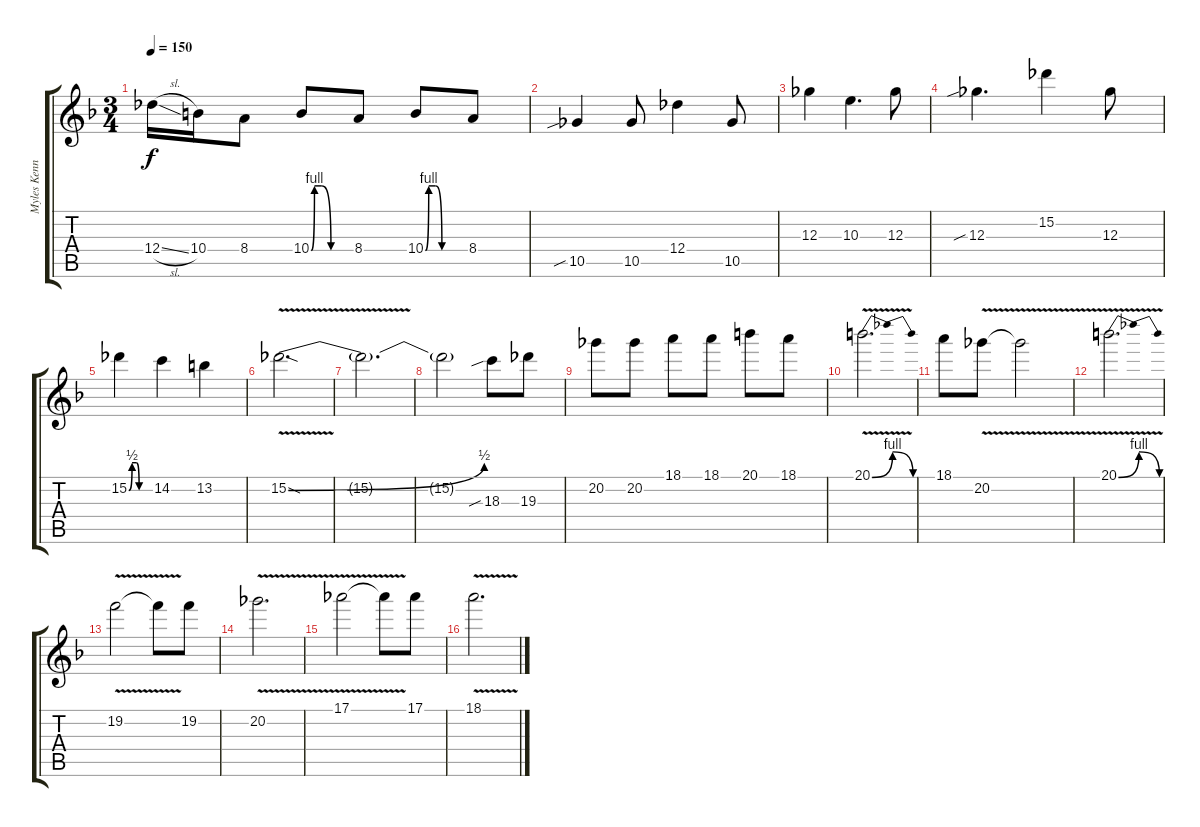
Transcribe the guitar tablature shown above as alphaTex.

\track ("Myles Kennedy" "Myles Kenn") {instrument overdrivenguitar}
\staff {score tabs}
\tuning (Eb4 Bb3 Gb3 Db3 Ab2 Eb2) {hide}
\ts (3 4)
\tempo 150
\clef g2
\ks dminor
12.4{sl}.16{dy f} 10.4.16 8.4.8 10.4{be (custom 0 0 5 4 15 4 30 0 60 0)}.8 8.4.8 10.4{be (custom 0 0 5 4 15 4 25 0 60 0)}.8 8.4.8 |
10.5{sib}.4 10.5.8 12.4.4 10.5.8 |
12.3.4 10.3.4{d} 12.3.8 |
12.3{sib}.4{d} 15.2.4 12.3.8 |
15.2{be (custom 0 0 9 2 21 2 29 0 60 0)}.4 14.2.4 13.2.4 |
15.2{be (bend 0 0 60 2) v sod}.2{d} |
15.2{t}.2{d} |
15.2{t}.2 18.3{sib}.8 19.3.8 |
20.2.8 20.2.8 18.1.8 18.1.8 20.1.8 18.1.8 |
20.1{be (bendrelease 0 0 15 4 45 4 60 0) v}.2{d} |
18.1.8 20.2{v}.8 20.2{t}.2 |
20.1{be (bendrelease 0 0 15 4 45 4 60 0) v}.2{d} |
19.2{v}.2 19.2{t}.8 19.2.8 |
20.2{v}.2{d} |
17.1{v}.2 17.1{t}.8 17.1.8 |
18.1{v}.2{d}
